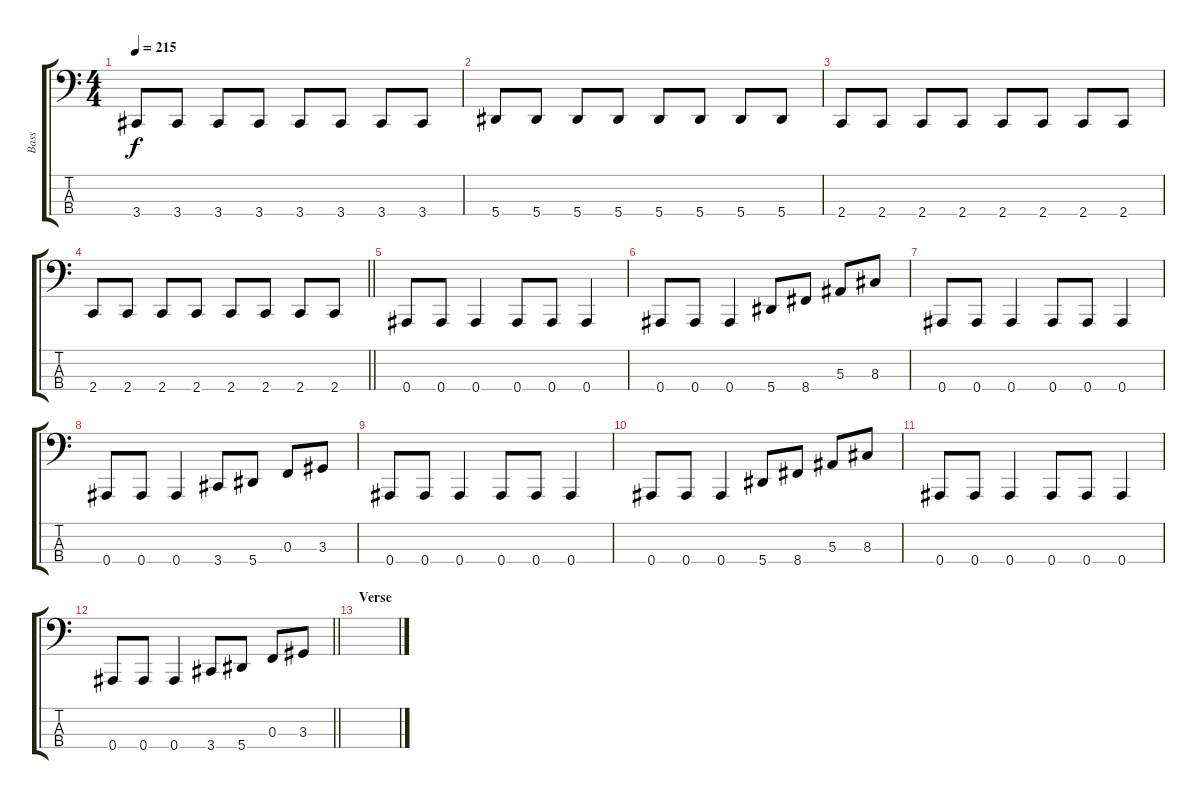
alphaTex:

\track ("Bass" "Bass") {instrument electricbassfinger}
\staff {score tabs}
\tuning (Eb2 Bb1 F1 Bb0) {hide}
\ts (4 4)
\tempo 215
\clef f4
\ks c
3.4.8{dy f} 3.4.8 3.4.8 3.4.8 3.4.8 3.4.8 3.4.8 3.4.8 |
5.4.8 5.4.8 5.4.8 5.4.8 5.4.8 5.4.8 5.4.8 5.4.8 |
2.4.8 2.4.8 2.4.8 2.4.8 2.4.8 2.4.8 2.4.8 2.4.8 |
\barLineRight lightlight
2.4.8 2.4.8 2.4.8 2.4.8 2.4.8 2.4.8 2.4.8 2.4.8 |
\section ("" "")
0.4.8 0.4.8 0.4.4 0.4.8 0.4.8 0.4.4 |
0.4.8 0.4.8 0.4.4 5.4.8 8.4.8 5.3.8 8.3.8 |
0.4.8 0.4.8 0.4.4 0.4.8 0.4.8 0.4.4 |
0.4.8 0.4.8 0.4.4 3.4.8 5.4.8 0.3.8 3.3.8 |
0.4.8 0.4.8 0.4.4 0.4.8 0.4.8 0.4.4 |
0.4.8 0.4.8 0.4.4 5.4.8 8.4.8 5.3.8 8.3.8 |
0.4.8 0.4.8 0.4.4 0.4.8 0.4.8 0.4.4 |
\barLineRight lightlight
0.4.8 0.4.8 0.4.4 3.4.8 5.4.8 0.3.8 3.3.8 |
\section ("" "Verse")
